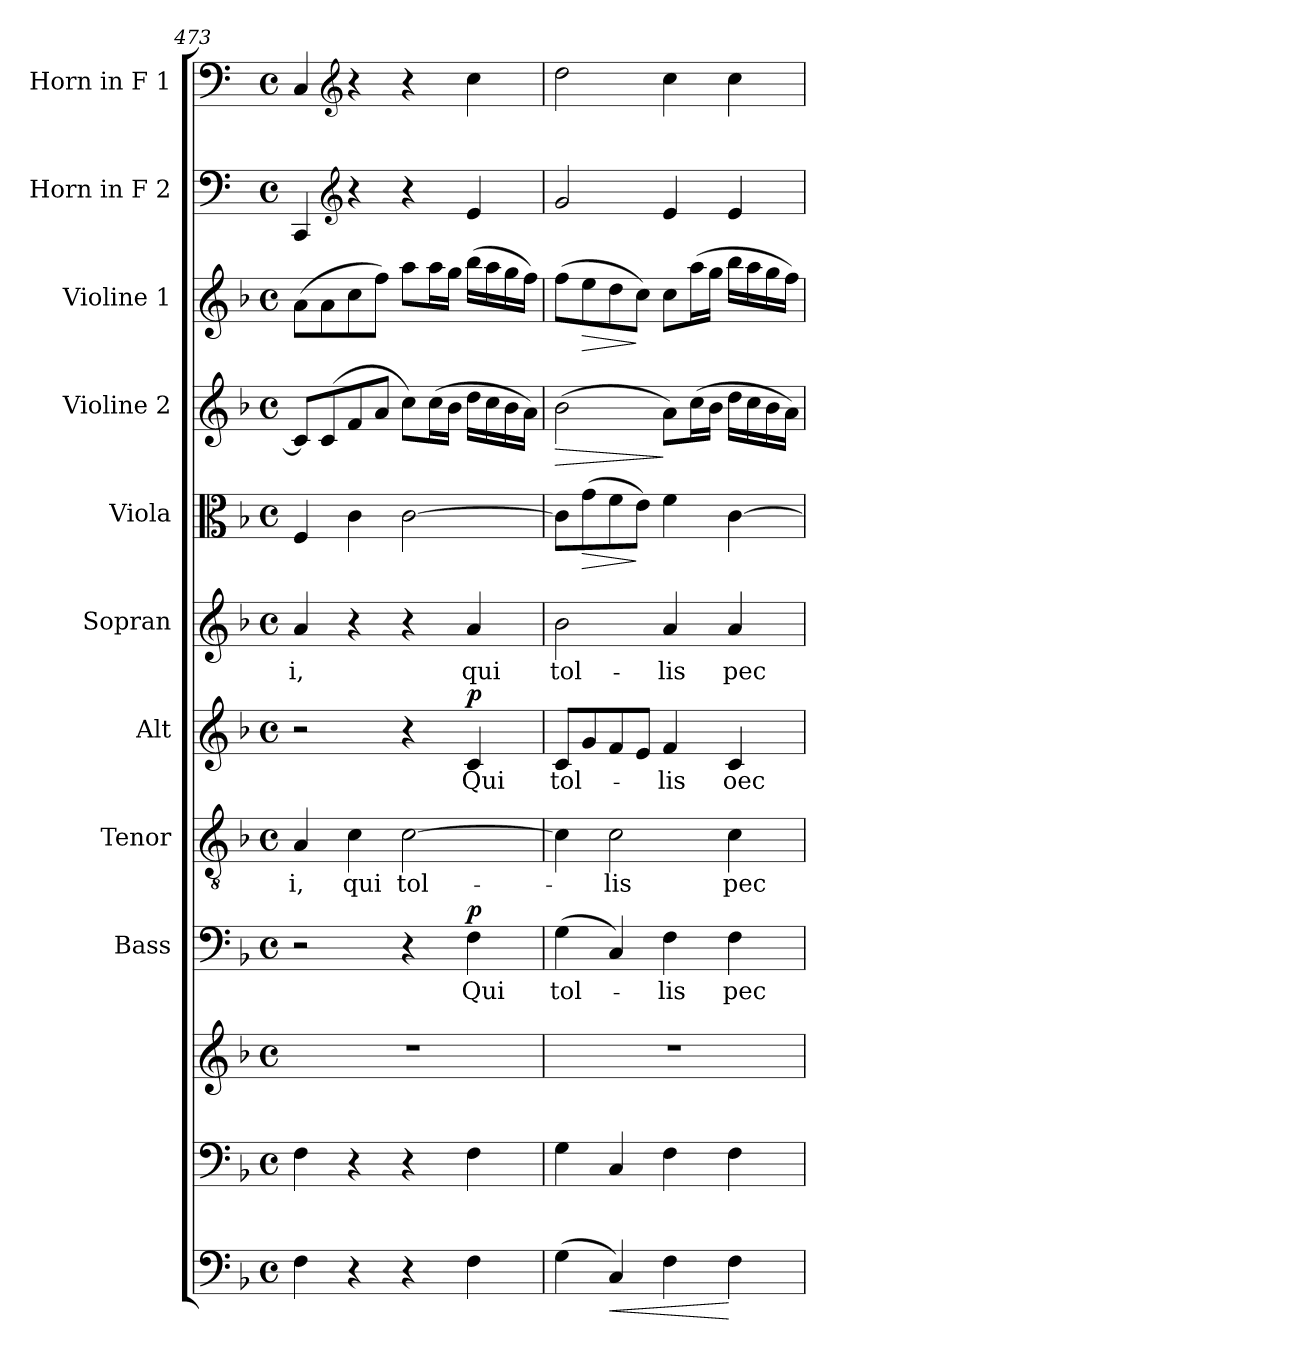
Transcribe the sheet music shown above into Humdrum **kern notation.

**kern	**dynam	**kern	**kern	**kern	**text	**dynam	**kern	**text	**kern	**text	**dynam	**kern	**text	**kern	**dynam	**kern	**dynam	**kern	**dynam	**kern	**kern
*part11	*part11	*part10	*part10	*part9	*part9	*part9	*part8	*part8	*part7	*part7	*part7	*part6	*part6	*part5	*part5	*part4	*part4	*part3	*part3	*part2	*part1
*staff12	*staff12	*staff11	*staff10	*staff9	*staff9	*staff9	*staff8	*staff8	*staff7	*staff7	*staff7	*staff6	*staff6	*staff5	*staff5	*staff4	*staff4	*staff3	*staff3	*staff2	*staff1
*	*	*	*	*I"Bass	*	*	*I"Tenor	*	*I"Alt	*	*	*I"Sopran	*	*I"Viola	*	*I"Violine 2	*	*I"Violine 1	*	*I"Horn in F 2	*I"Horn in F 1
*	*	*	*	*I'B.	*	*	*I'T.	*	*I'A.	*	*	*I'S.	*	*I'Vla.	*	*I'Vl. 2	*	*I'Vl. 1	*	*	*
*clefF4	*	*clefF4	*clefG2	*clefF4	*	*	*clefGv2	*	*clefG2	*	*	*clefG2	*	*clefC3	*	*clefG2	*	*clefG2	*	*clefF4	*clefF4
*ITrd7c12	*	*	*	*	*	*	*	*	*	*	*	*	*	*	*	*	*	*	*	*ITrd4c7	*ITrd4c7
*k[b-]	*	*k[b-]	*k[b-]	*k[b-]	*	*	*k[b-]	*	*k[b-]	*	*	*k[b-]	*	*k[b-]	*	*k[b-]	*	*k[b-]	*	*k[b-]	*k[b-]
*F:	*	*F:	*F:	*F:	*	*	*F:	*	*F:	*	*	*F:	*	*F:	*	*F:	*	*F:	*	*F:	*F:
*M4/4	*	*M4/4	*M4/4	*M4/4	*	*	*M4/4	*	*M4/4	*	*	*M4/4	*	*M4/4	*	*M4/4	*	*M4/4	*	*M4/4	*M4/4
*met(c)	*	*met(c)	*met(c)	*met(c)	*	*	*met(c)	*	*met(c)	*	*	*met(c)	*	*met(c)	*	*met(c)	*	*met(c)	*	*met(c)	*met(c)
=473	=473	=473	=473	=473	=473	=473	=473	=473	=473	=473	=473	=473	=473	=473	=473	=473	=473	=473	=473	=473	=473
!	!	!	!	!	!	!	!	!LO:LY:b	!	!	!	!	!LO:LY:b	!	!	!	!	!	!	!	!
4FF\	.	4F\	1r	2r	.	.	4A/	-i,	2r	.	.	4a/	-i,	4F/	.	8c/L]	.	(>8a\L	.	4FFF/	4FF/
.	.	.	.	.	.	.	.	.	.	.	.	.	.	.	.	(<8c/	.	8a\	.	.	.
*	*	*	*	*	*	*	*	*	*	*	*	*	*	*	*	*	*	*	*	*clefG2	*clefG2
!	!	!	!	!	!	!	!	!LO:LY:b	!	!	!	!	!	!	!	!	!	!	!	!	!
4r	.	4r	.	.	.	.	4c\	qui	.	.	.	4r	.	4c\	.	8f/	.	8cc\	.	4r	4r
.	.	.	.	.	.	.	.	.	.	.	.	.	.	.	.	8a/J	.	8ff\J)	.	.	.
!	!	!	!	!	!	!	!	!LO:LY:b	!	!	!	!	!	!	!	!	!	!	!	!	!
4r	.	4r	.	4r	.	.	[2c\	tol-	4r	.	.	4r	.	[2c\	.	8cc\L)	.	8aa\L	.	4r	4r
.	.	.	.	.	.	.	.	.	.	.	.	.	.	.	.	(>16cc\L	.	16aa\L	.	.	.
.	.	.	.	.	.	.	.	.	.	.	.	.	.	.	.	16b-\JJ	.	16gg\JJ	.	.	.
!	!	!	!	!	!LO:LY:b	!LO:DY:a	!	!	!	!LO:LY:b	!LO:DY:a	!	!LO:LY:b	!	!	!	!	!	!	!	!
4FF\	.	4F\	.	4F\	Qui	p	.	.	4c/	Qui	p	4a/	qui	.	.	16dd\LL	.	(>16bb-\LL	.	4A/	4f\
.	.	.	.	.	.	.	.	.	.	.	.	.	.	.	.	16cc\	.	16aa\	.	.	.
.	.	.	.	.	.	.	.	.	.	.	.	.	.	.	.	16b-\	.	16gg\	.	.	.
.	.	.	.	.	.	.	.	.	.	.	.	.	.	.	.	16a\JJ)	.	16ff\JJ)	.	.	.
=474	=474	=474	=474	=474	=474	=474	=474	=474	=474	=474	=474	=474	=474	=474	=474	=474	=474	=474	=474	=474	=474
!	!	!	!	!	!LO:LY:b	!	!	!	!	!LO:LY:b	!	!	!LO:LY:b	!	!	!	!LO:HP:b	!	!	!	!
(>4GG\	.	4G\	1r	(>4G\	tol-	.	4c\]	.	8c/L	tol-	.	2b-\	tol-	8c\L]	.	(>2b-\	>	(>8ff\L	.	2c/	2g\
!	!	!	!	!	!	!	!	!	!	!	!	!	!	!	!LO:HP:b	!	!	!	!LO:HP:b	!	!
.	.	.	.	.	.	.	.	.	8g/	.	.	.	.	(>8g\	>	.	.	8ee\	>	.	.
!	!LO:HP:b	!	!	!	!	!	!	!LO:LY:b	!	!	!	!	!	!	!	!	!	!	!	!	!
4CC/)	<	4C/	.	4C/)	.	.	2c\	-lis	8f/	.	.	.	.	8f\	.	.	.	8dd\	.	.	.
.	.	.	.	.	.	.	.	.	8e/J	.	.	.	.	8e\J)	]	.	.	8cc\J)	]	.	.
!	!	!	!	!	!LO:LY:b	!	!	!	!	!LO:LY:b	!	!	!LO:LY:b	!	!	!	!	!	!	!	!
4FF\	.	4F\	.	4F\	-lis	.	.	.	4f/	-lis	.	4a/	-lis	4f\	.	8a\L)	]	8cc\L	.	4A/	4f\
.	.	.	.	.	.	.	.	.	.	.	.	.	.	.	.	(>16cc\L	.	(>16aa\L	.	.	.
.	.	.	.	.	.	.	.	.	.	.	.	.	.	.	.	16b-\JJ	.	16gg\JJ	.	.	.
!	!	!	!	!	!LO:LY:b	!	!	!LO:LY:b	!	!LO:LY:b	!	!	!LO:LY:b	!	!	!	!	!	!	!	!
4FF\	[	4F\	.	4F\	pec-	.	4c\	pec-	4c/	oec-	.	4a/	pec-	[4c\	.	16dd\LL	.	16bb-\LL	.	4A/	4f\
.	.	.	.	.	.	.	.	.	.	.	.	.	.	.	.	16cc\	.	16aa\	.	.	.
.	.	.	.	.	.	.	.	.	.	.	.	.	.	.	.	16b-\	.	16gg\	.	.	.
.	.	.	.	.	.	.	.	.	.	.	.	.	.	.	.	16a\JJ)	.	16ff\JJ)	.	.	.
=	=	=	=	=	=	=	=	=	=	=	=	=	=	=	=	=	=	=	=	=	=
*-	*-	*-	*-	*-	*-	*-	*-	*-	*-	*-	*-	*-	*-	*-	*-	*-	*-	*-	*-	*-	*-
